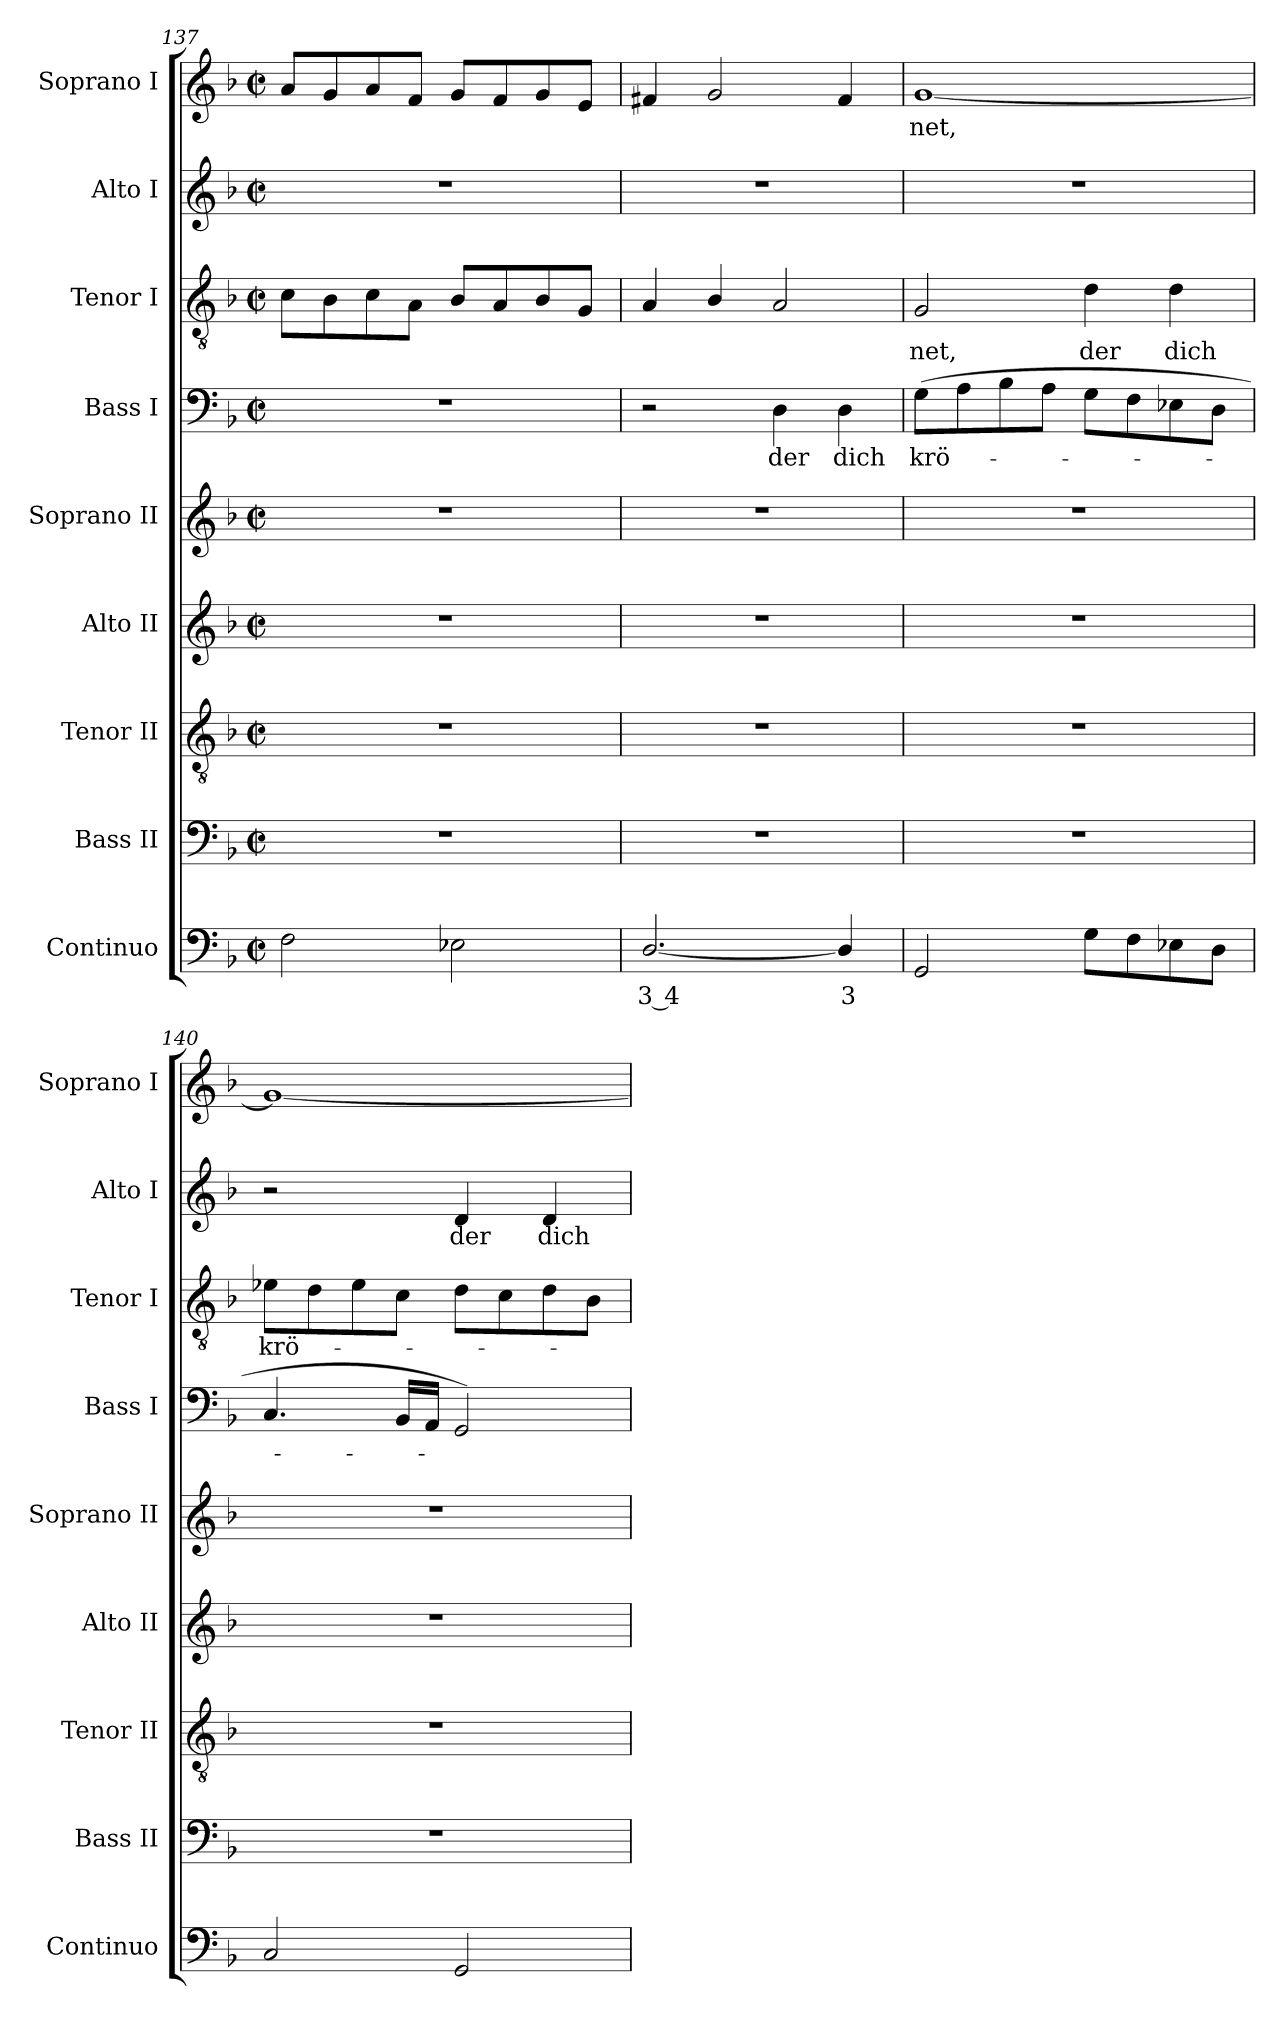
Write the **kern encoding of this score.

**kern	**text	**kern	**kern	**kern	**kern	**kern	**text	**kern	**text	**kern	**text	**kern	**text
*part9	*part9	*part8	*part7	*part6	*part5	*part4	*part4	*part3	*part3	*part2	*part2	*part1	*part1
*staff9	*staff9	*staff8	*staff7	*staff6	*staff5	*staff4	*staff4	*staff3	*staff3	*staff2	*staff2	*staff1	*staff1
*I"Continuo	*	*I"Bass II	*I"Tenor II	*I"Alto II	*I"Soprano II	*I"Bass I	*	*I"Tenor I	*	*I"Alto I	*	*I"Soprano I	*
*I'Continuo	*	*I'Bass II	*I'Tenor II	*I'Alto II	*I'Soprano II	*I'Bass I	*	*I'Tenor I	*	*I'Alto I	*	*I'Soprano I	*
*clefF4	*	*clefF4	*clefGv2	*clefG2	*clefG2	*clefF4	*	*clefGv2	*	*clefG2	*	*clefG2	*
*k[b-]	*	*k[b-]	*k[b-]	*k[b-]	*k[b-]	*k[b-]	*	*k[b-]	*	*k[b-]	*	*k[b-]	*
*F:	*	*F:	*F:	*F:	*F:	*F:	*	*F:	*	*F:	*	*F:	*
*M2/2	*	*M2/2	*M2/2	*M2/2	*M2/2	*M2/2	*	*M2/2	*	*M2/2	*	*M2/2	*
*met(c|)	*	*met(c|)	*met(c|)	*met(c|)	*met(c|)	*met(c|)	*	*met(c|)	*	*met(c|)	*	*met(c|)	*
=137	=137	=137	=137	=137	=137	=137	=137	=137	=137	=137	=137	=137	=137
2F	.	1r	1r	1r	1r	1r	.	8cL	.	1r	.	8aL	.
.	.	.	.	.	.	.	.	8B-	.	.	.	8g	.
.	.	.	.	.	.	.	.	8c	.	.	.	8a	.
.	.	.	.	.	.	.	.	8AJ	.	.	.	8fJ	.
2E-X	.	.	.	.	.	.	.	8B-L	.	.	.	8gL	.
.	.	.	.	.	.	.	.	8A	.	.	.	8f	.
.	.	.	.	.	.	.	.	8B-	.	.	.	8g	.
.	.	.	.	.	.	.	.	8GJ	.	.	.	8eJ	.
=138	=138	=138	=138	=138	=138	=138	=138	=138	=138	=138	=138	=138	=138
!	!LO:LY:b	!	!	!	!	!	!	!	!	!	!	!	!
[2.D/	3 4	1r	1r	1r	1r	2r	.	4A	.	1r	.	4f#X	.
.	.	.	.	.	.	.	.	4B-/	.	.	.	2g	.
!	!	!	!	!	!	!	!LO:LY:b	!	!	!	!	!	!
.	.	.	.	.	.	4D	der	2A	.	.	.	.	.
!	!LO:LY:b	!	!	!	!	!	!LO:LY:b	!	!	!	!	!	!
4D/]	3	.	.	.	.	4D	dich	.	.	.	.	4f#	.
=139	=139	=139	=139	=139	=139	=139	=139	=139	=139	=139	=139	=139	=139
!	!	!	!	!	!	!	!LO:LY:b	!	!LO:LY:b	!	!	!	!LO:LY:b
2GG	.	1r	1r	1r	1r	(<8GL	krö-	2G	net,	1r	.	[1g	net,
.	.	.	.	.	.	8A	.	.	.	.	.	.	.
.	.	.	.	.	.	8B-	.	.	.	.	.	.	.
.	.	.	.	.	.	8AJ	.	.	.	.	.	.	.
!	!	!	!	!	!	!	!	!	!LO:LY:b	!	!	!	!
8GL	.	.	.	.	.	8GL	.	4d	der	.	.	.	.
8F	.	.	.	.	.	8F	.	.	.	.	.	.	.
!	!	!	!	!	!	!	!	!	!LO:LY:b	!	!	!	!
8E-X	.	.	.	.	.	8E-X	.	4d	dich	.	.	.	.
8DJ	.	.	.	.	.	8DJ	.	.	.	.	.	.	.
=140	=140	=140	=140	=140	=140	=140	=140	=140	=140	=140	=140	=140	=140
!	!	!	!	!	!	!	!	!	!LO:LY:b	!	!	!	!
2C	.	1r	1r	1r	1r	4.C	.	8e-XL	krö-	2r	.	1g_	.
.	.	.	.	.	.	.	.	8d	.	.	.	.	.
.	.	.	.	.	.	.	.	8e-	.	.	.	.	.
.	.	.	.	.	.	16BB-LL	.	8cJ	.	.	.	.	.
.	.	.	.	.	.	16AAJJ	.	.	.	.	.	.	.
!	!	!	!	!	!	!	!	!	!	!	!LO:LY:b	!	!
2GG	.	.	.	.	.	2GG)	.	8dL	.	4d	der	.	.
.	.	.	.	.	.	.	.	8c	.	.	.	.	.
!	!	!	!	!	!	!	!	!	!	!	!LO:LY:b	!	!
.	.	.	.	.	.	.	.	8d	.	4d	dich	.	.
.	.	.	.	.	.	.	.	8B-J	.	.	.	.	.
=	=	=	=	=	=	=	=	=	=	=	=	=	=
*-	*-	*-	*-	*-	*-	*-	*-	*-	*-	*-	*-	*-	*-
